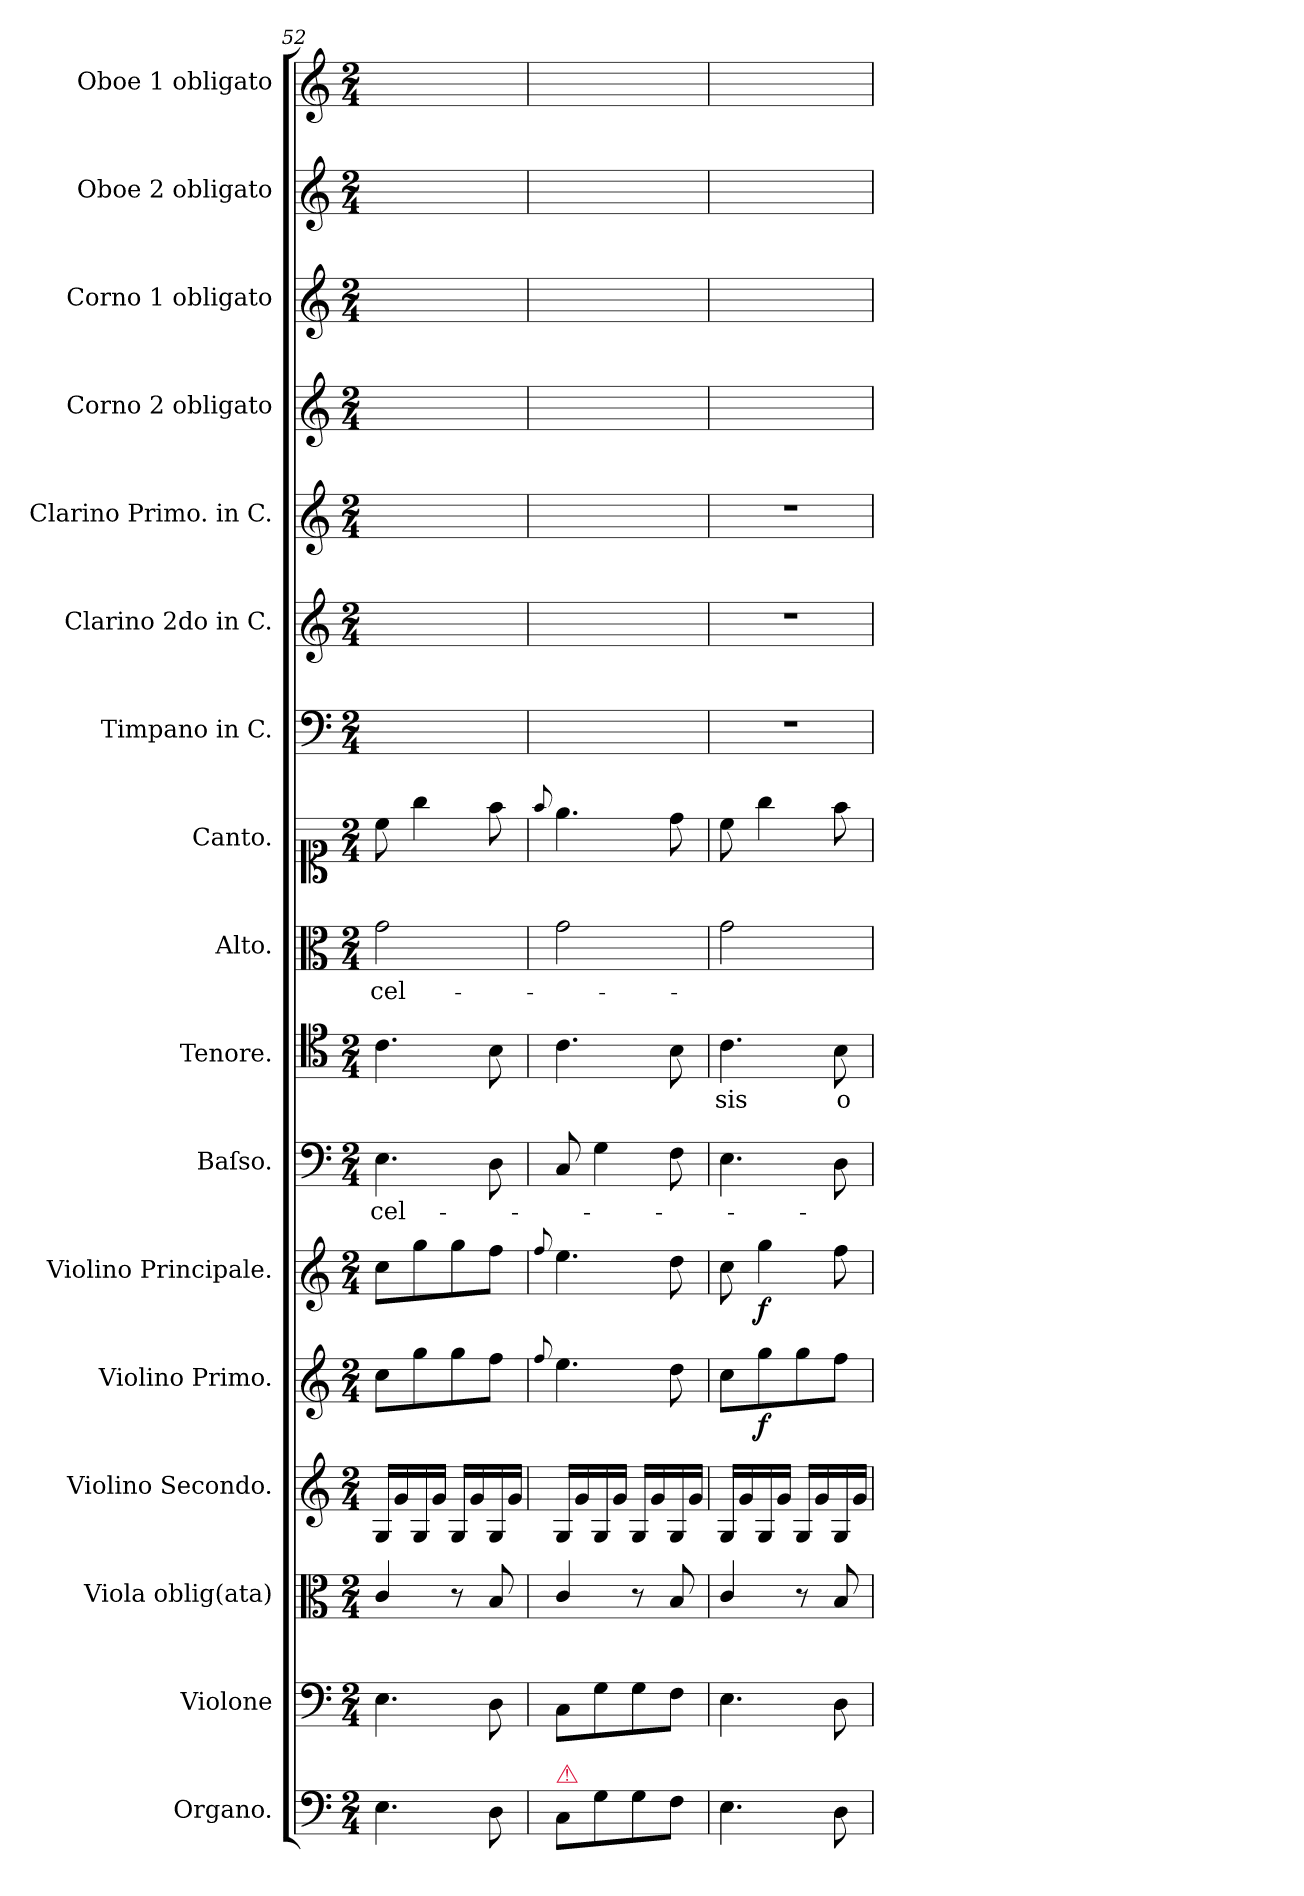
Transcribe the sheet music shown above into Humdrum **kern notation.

**kern	**kern	**kern	**kern	**kern	**dynam	**kern	**dynam	**kern	**text	**kern	**text	**kern	**text	**kern	**kern	**kern	**kern	**kern	**kern	**kern	**kern
*part17	*part16	*part15	*part14	*part13	*part13	*part12	*part12	*part11	*part11	*part10	*part10	*part9	*part9	*part8	*part7	*part6	*part5	*part4	*part3	*part2	*part1
*staff17	*staff16	*staff15	*staff14	*staff13	*staff13	*staff12	*staff12	*staff11	*staff11	*staff10	*staff10	*staff9	*staff9	*staff8	*staff7	*staff6	*staff5	*staff4	*staff3	*staff2	*staff1
*I"Organo.	*I"Violone	*I"Viola oblig(ata)	*I"Violino Secondo.	*I"Violino Primo.	*	*I"Violino Principale.	*	*I"Baſso.	*	*I"Tenore.	*	*I"Alto.	*	*I"Canto.	*I"Timpano in C.	*I"Clarino 2do in C.	*I"Clarino Primo. in C.	*I"Corno 2 obligato	*I"Corno 1 obligato	*I"Oboe 2 obligato	*I"Oboe 1 obligato
*I'Org.	*I'Vlne	*I'Vla.	*	*I'Vn I	*	*I'Vln. Princ.	*	*I'B.	*	*I'T.	*	*I'A.	*	*I'C.	*I'Timp.	*I'Clno 2 in C.	*I'Clno 1 in C	*I'[C. 2 obl.]	*I'[C. 1 obl.]	*I'[Ob. 2]	*I'[Ob. 1]
*clefF4	*clefF4	*clefC3	*clefG2	*clefG2	*	*clefG2	*	*clefF4	*	*clefC4	*	*clefC3	*	*clefC1	*clefF4	*clefG2	*clefG2	*clefG2	*clefG2	*clefG2	*clefG2
*k[]	*k[]	*k[]	*k[]	*k[]	*	*k[]	*	*k[]	*	*k[]	*	*k[]	*	*k[]	*k[]	*k[]	*k[]	*k[]	*k[]	*k[]	*k[]
*M2/4	*M2/4	*M2/4	*M2/4	*M2/4	*	*M2/4	*	*M2/4	*	*M2/4	*	*M2/4	*	*M2/4	*M2/4	*M2/4	*M2/4	*M2/4	*M2/4	*M2/4	*M2/4
=52	=52	=52	=52	=52	=52	=52	=52	=52	=52	=52	=52	=52	=52	=52	=52	=52	=52	=52	=52	=52	=52
4.E\	4.E\	4c/	16G/LL	8cc\L	.	8cc\L	.	4.E\	-cel-	4.c\	.	2g\	-cel-	8cc\	2ryy	2ryy	2ryy	2ryy	2ryy	2ryy	2ryy
.	.	.	16g/	.	.	.	.	.	.	.	.	.	.	.	.	.	.	.	.	.	.
.	.	.	16G/	8gg\	.	8gg\	.	.	.	.	.	.	.	4gg\	.	.	.	.	.	.	.
.	.	.	16g/JJ	.	.	.	.	.	.	.	.	.	.	.	.	.	.	.	.	.	.
.	.	8r	16G/LL	8gg\	.	8gg\	.	.	.	.	.	.	.	.	.	.	.	.	.	.	.
.	.	.	16g/	.	.	.	.	.	.	.	.	.	.	.	.	.	.	.	.	.	.
8D\	8D\	8B/	16G/	8ff\J	.	8ff\J	.	8D\	.	8B\	.	.	.	8ff\	.	.	.	.	.	.	.
.	.	.	16g/JJ	.	.	.	.	.	.	.	.	.	.	.	.	.	.	.	.	.	.
=53	=53	=53	=53	=53	=53	=53	=53	=53	=53	=53	=53	=53	=53	=53	=53	=53	=53	=53	=53	=53	=53
.	.	.	.	8qqff/	.	8qqff/	.	.	.	.	.	.	.	8qqff/	.	.	.	.	.	.	.
!LO:TX:a:color=crimson:t=⚠	!	!	!	!	!	!	!	!	!	!	!	!	!	!	!	!	!	!	!	!	!
8C/L	8C\L	4c/	16G/LL	4.ee\	.	4.ee\	.	8C/	.	4.c\	.	2g\	.	4.ee\	2ryy	2ryy	2ryy	2ryy	2ryy	2ryy	2ryy
.	.	.	16g/	.	.	.	.	.	.	.	.	.	.	.	.	.	.	.	.	.	.
8G\	8G\	.	16G/	.	.	.	.	4G\	.	.	.	.	.	.	.	.	.	.	.	.	.
.	.	.	16g/JJ	.	.	.	.	.	.	.	.	.	.	.	.	.	.	.	.	.	.
8G\	8G\	8r	16G/LL	.	.	.	.	.	.	.	.	.	.	.	.	.	.	.	.	.	.
.	.	.	16g/	.	.	.	.	.	.	.	.	.	.	.	.	.	.	.	.	.	.
8F\J	8F\J	8B/	16G/	8dd\	.	8dd\	.	8F\	.	8B\	.	.	.	8dd\	.	.	.	.	.	.	.
.	.	.	16g/JJ	.	.	.	.	.	.	.	.	.	.	.	.	.	.	.	.	.	.
=54	=54	=54	=54	=54	=54	=54	=54	=54	=54	=54	=54	=54	=54	=54	=54	=54	=54	=54	=54	=54	=54
!	!	!	!	!	!	!	!	!	!	!	!	!	!	!	!LO:N:vis=0	!LO:N:vis=0	!LO:N:vis=0	!	!	!	!
4.E\	4.E\	4c/	16G/LL	8cc\L	.	8cc\	.	4.E\	.	4.c\	-sis	2g\	.	8cc\	2r	2r	2r	2ryy	2ryy	2ryy	2ryy
.	.	.	16g/	.	.	.	.	.	.	.	.	.	.	.	.	.	.	.	.	.	.
!	!	!	!	!	!	!	!LO:DY:b	!	!	!	!	!	!	!	!	!	!	!	!	!	!
.	.	.	16G/	8gg\	f	4gg\	f	.	.	.	.	.	.	4gg\	.	.	.	.	.	.	.
.	.	.	16g/JJ	.	.	.	.	.	.	.	.	.	.	.	.	.	.	.	.	.	.
.	.	8r	16G/LL	8gg\	.	.	.	.	.	.	.	.	.	.	.	.	.	.	.	.	.
.	.	.	16g/	.	.	.	.	.	.	.	.	.	.	.	.	.	.	.	.	.	.
8D\	8D\	8B/	16G/	8ff\J	.	8ff\	.	8D\	.	8B\	o-	.	.	8ff\	.	.	.	.	.	.	.
.	.	.	16g/JJ	.	.	.	.	.	.	.	.	.	.	.	.	.	.	.	.	.	.
=	=	=	=	=	=	=	=	=	=	=	=	=	=	=	=	=	=	=	=	=	=
*-	*-	*-	*-	*-	*-	*-	*-	*-	*-	*-	*-	*-	*-	*-	*-	*-	*-	*-	*-	*-	*-
